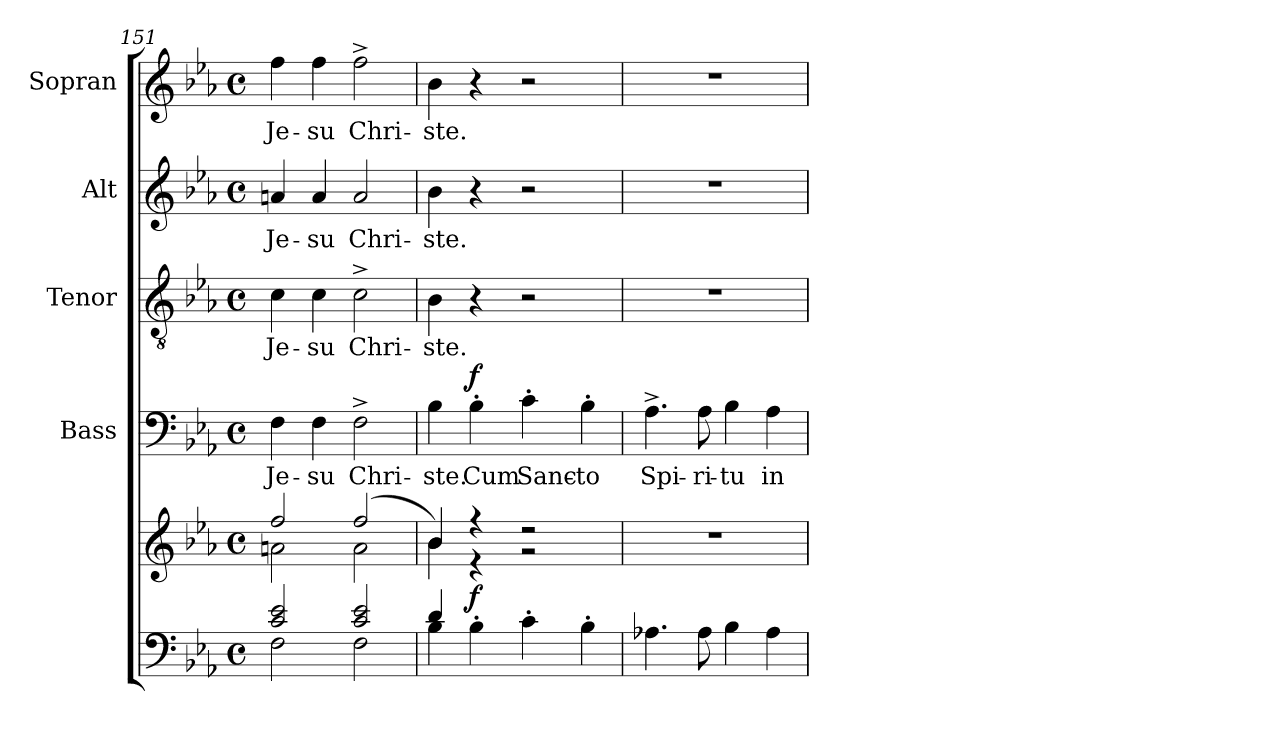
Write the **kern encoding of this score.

**kern	**kern	**dynam	**kern	**text	**dynam	**kern	**text	**kern	**text	**kern	**text
*part5	*part5	*part5	*part4	*part4	*part4	*part3	*part3	*part2	*part2	*part1	*part1
*staff6	*staff5	*staff5/6	*staff4	*staff4	*staff4	*staff3	*staff3	*staff2	*staff2	*staff1	*staff1
*	*	*	*I"Bass	*	*	*I"Tenor	*	*I"Alt	*	*I"Sopran	*
*	*	*	*I'B.	*	*	*I'T.	*	*I'A.	*	*I'S.	*
*clefF4	*clefG2	*	*clefF4	*	*	*clefGv2	*	*clefG2	*	*clefG2	*
*k[b-e-a-]	*k[b-e-a-]	*	*k[b-e-a-]	*	*	*k[b-e-a-]	*	*k[b-e-a-]	*	*k[b-e-a-]	*
*E-:	*E-:	*	*E-:	*	*	*E-:	*	*E-:	*	*E-:	*
*M4/4	*M4/4	*	*M4/4	*	*	*M4/4	*	*M4/4	*	*M4/4	*
*met(c)	*met(c)	*	*met(c)	*	*	*met(c)	*	*met(c)	*	*met(c)	*
=151	=151	=151	=151	=151	=151	=151	=151	=151	=151	=151	=151
*^	*^	*	*	*	*	*	*	*	*	*	*
!	!	!	!	!	!	!LO:LY:b	!	!	!LO:LY:b	!	!LO:LY:b	!	!LO:LY:b
2c/ 2e-/	2F\	2ff/	2an\	.	4F\	Je-	.	4c\	Je-	4an/	Je-	4ff\	Je-
!	!	!	!	!	!	!LO:LY:b	!	!	!LO:LY:b	!	!LO:LY:b	!	!LO:LY:b
.	.	.	.	.	4F\	-su	.	4c\	-su	4a/	-su	4ff\	-su
!	!	!	!	!	!	!LO:LY:b	!	!	!LO:LY:b	!	!LO:LY:b	!	!LO:LY:b
2c/ 2e-/	2F\	(2ff/	2a\	.	2F^>\	Chri-	.	2c^>\	Chri-	2a/	Chri-	2ff^>\	Chri-
=152	=152	=152	=152	=152	=152	=152	=152	=152	=152	=152	=152	=152	=152
!	!	!	!	!	!	!LO:LY:b	!	!	!LO:LY:b	!	!LO:LY:b	!	!LO:LY:b
4d/	4B-\	4b-/)	4b-\	.	4B-\	-ste.	.	4B-\	-ste.	4b-\	-ste.	4b-\	-ste.
!	!	!	!	!LO:DY:b	!	!LO:LY:b	!LO:DY:a	!	!	!	!	!	!
2.ryy	4B-'>\	4r	4r	f	4B-'>\	Cum	f	4r	.	4r	.	4r	.
!	!	!	!	!	!	!LO:LY:b	!	!	!	!	!	!	!
.	4c'>\	2r	2r	.	4c'>\	Sanc-	.	2r	.	2r	.	2r	.
!	!	!	!	!	!	!LO:LY:b	!	!	!	!	!	!	!
.	4B-'>\	.	.	.	4B-'>\	-to	.	.	.	.	.	.	.
*	*	*v	*v	*	*	*	*	*	*	*	*	*	*
=153	=153	=153	=153	=153	=153	=153	=153	=153	=153	=153	=153	=153
!	!	!	!	!	!LO:LY:b	!	!	!	!	!	!	!
*v	*v	*	*	*	*	*	*	*	*	*	*	*
4.A-X\	1r	.	4.A-^>\	Spi-	.	1r	.	1r	.	1r	.
!	!	!	!	!LO:LY:b	!	!	!	!	!	!	!
8A-\	.	.	8A-\	-ri-	.	.	.	.	.	.	.
!	!	!	!	!LO:LY:b	!	!	!	!	!	!	!
4B-\	.	.	4B-\	-tu	.	.	.	.	.	.	.
!	!	!	!	!LO:LY:b	!	!	!	!	!	!	!
4A-\	.	.	4A-\	in	.	.	.	.	.	.	.
=	=	=	=	=	=	=	=	=	=	=	=
*-	*-	*-	*-	*-	*-	*-	*-	*-	*-	*-	*-
